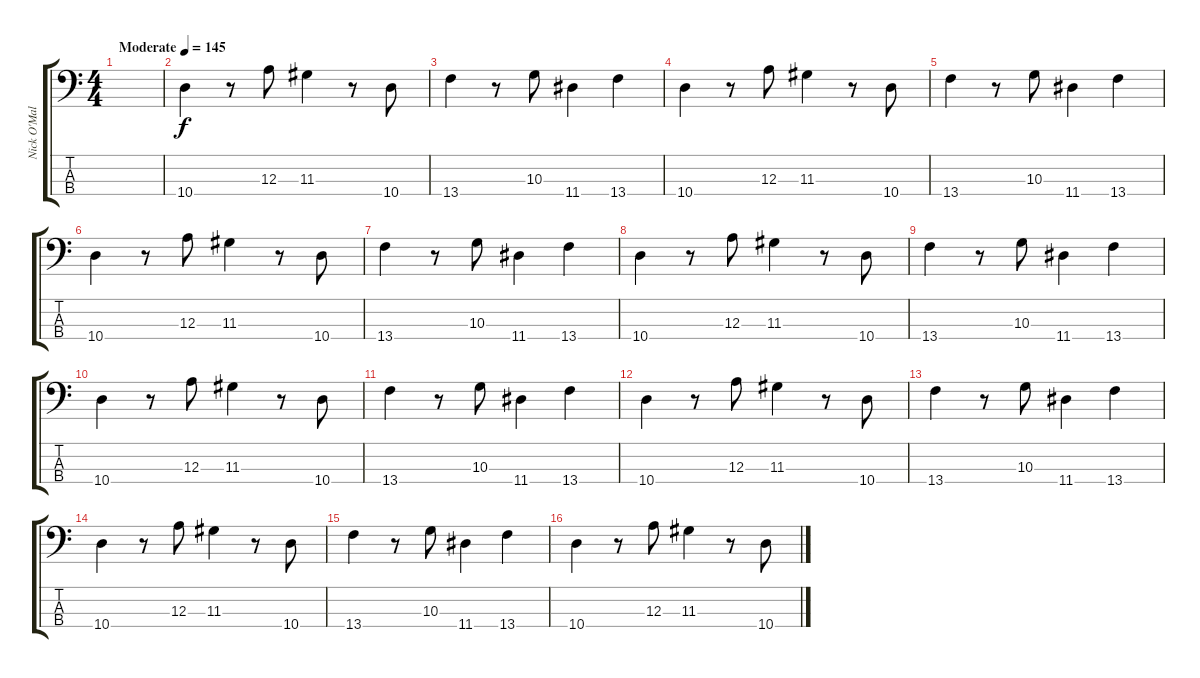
\track ("Nick O'Malley (Bass)" "Nick O'Mal") {instrument distortionguitar}
\staff {score tabs}
\tuning (G2 D2 A1 E1) {hide}
\ts (4 4)
\tempo (145 "Moderate")
\clef f4
\ks c
|
10.4.4 r.8 12.3.8 11.3.4 r.8 10.4.8 |
13.4.4 r.8 10.3.8 11.4.4 13.4.4 |
10.4.4 r.8 12.3.8 11.3.4 r.8 10.4.8 |
13.4.4 r.8 10.3.8 11.4.4 13.4.4 |
10.4.4 r.8 12.3.8 11.3.4 r.8 10.4.8 |
13.4.4 r.8 10.3.8 11.4.4 13.4.4 |
10.4.4 r.8 12.3.8 11.3.4 r.8 10.4.8 |
13.4.4 r.8 10.3.8 11.4.4 13.4.4 |
10.4.4 r.8 12.3.8 11.3.4 r.8 10.4.8 |
13.4.4 r.8 10.3.8 11.4.4 13.4.4 |
10.4.4 r.8 12.3.8 11.3.4 r.8 10.4.8 |
13.4.4 r.8 10.3.8 11.4.4 13.4.4 |
10.4.4 r.8 12.3.8 11.3.4 r.8 10.4.8 |
13.4.4 r.8 10.3.8 11.4.4 13.4.4 |
10.4.4 r.8 12.3.8 11.3.4 r.8 10.4.8
